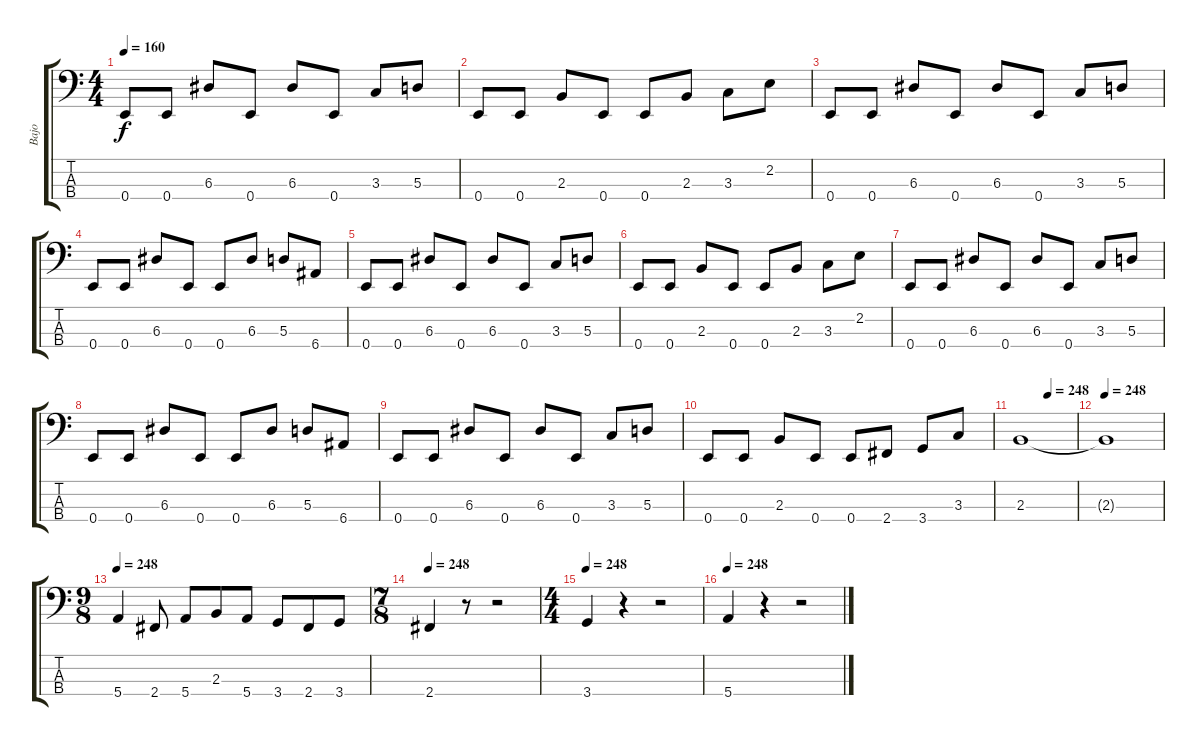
\track ("Bajo" "Bajo") {instrument electricbasspick}
\staff {score tabs}
\tuning (G2 D2 A1 E1) {hide}
\ts (4 4)
\tempo 160
\clef f4
\ks c
0.4.8{dy f} 0.4.8 6.3.8 0.4.8 6.3.8 0.4.8 3.3.8 5.3.8 |
0.4.8 0.4.8 2.3.8 0.4.8 0.4.8 2.3.8 3.3.8 2.2.8 |
0.4.8 0.4.8 6.3.8 0.4.8 6.3.8 0.4.8 3.3.8 5.3.8 |
0.4.8 0.4.8 6.3.8 0.4.8 0.4.8 6.3.8 5.3.8 6.4.8 |
0.4.8 0.4.8 6.3.8 0.4.8 6.3.8 0.4.8 3.3.8 5.3.8 |
0.4.8 0.4.8 2.3.8 0.4.8 0.4.8 2.3.8 3.3.8 2.2.8 |
0.4.8 0.4.8 6.3.8 0.4.8 6.3.8 0.4.8 3.3.8 5.3.8 |
0.4.8 0.4.8 6.3.8 0.4.8 0.4.8 6.3.8 5.3.8 6.4.8 |
0.4.8 0.4.8 6.3.8 0.4.8 6.3.8 0.4.8 3.3.8 5.3.8 |
0.4.8 0.4.8 2.3.8 0.4.8 0.4.8 2.4.8 3.4.8 3.3.8 |
\tempo (248 0.5)
2.3.1 |
\tempo 248
2.3{t}.1 |
\ts (9 8)
\tempo 248
5.4.4 2.4.8 5.4.8 2.3.8 5.4.8 3.4.8 2.4.8 3.4.8 |
\ts (7 8)
\tempo 248
2.4.4 r.8 r.2 |
\ts (4 4)
\tempo 248
3.4.4 r.4 r.2 |
\tempo 248
5.4.4 r.4 r.2
